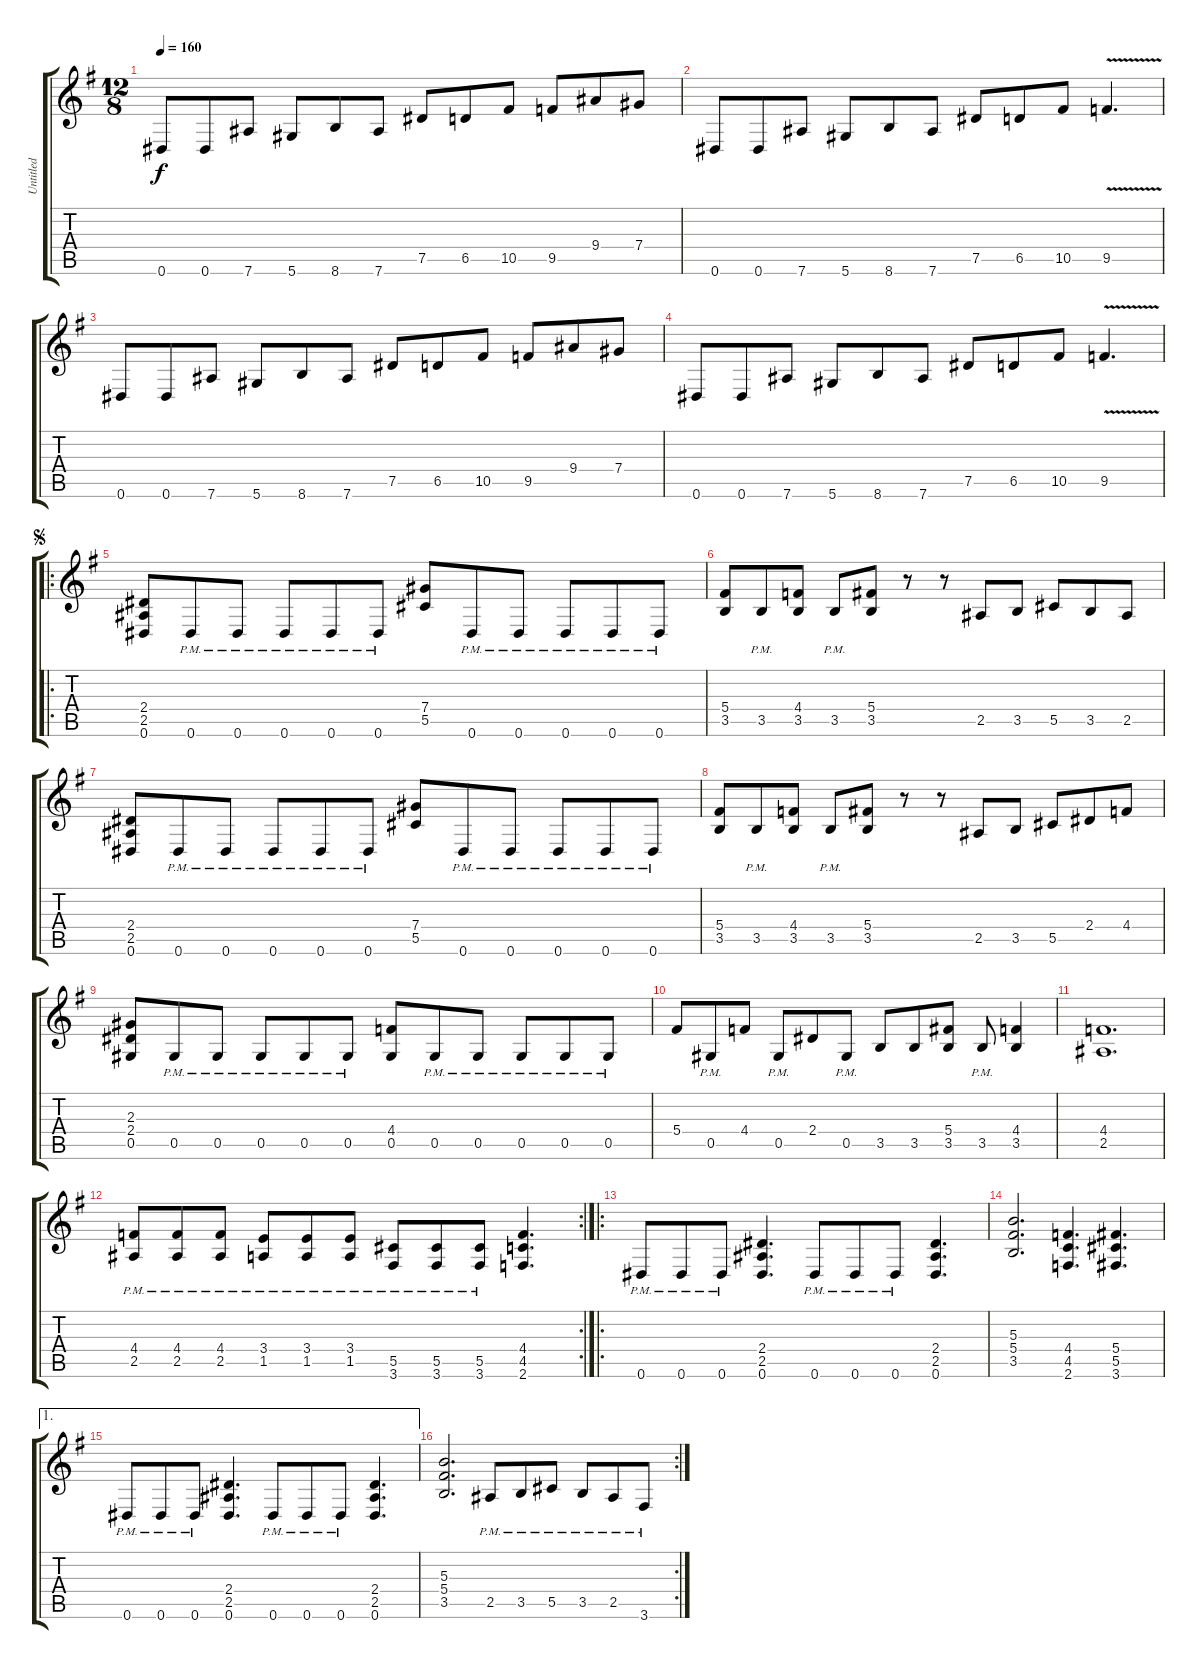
\track ("Untitled" "Untitled") {instrument distortionguitar}
\staff {score tabs}
\tuning (Eb4 Bb3 Gb3 Db3 Ab2 Eb2) {hide}
\ts (12 8)
\tempo 160
\clef g2
\ks g
0.6.8{dy f instrument distortionguitar} 0.6.8 7.6.8 5.6.8 8.6.8 7.6.8 7.5.8 6.5.8 10.5.8 9.5.8 9.4.8 7.4.8 |
0.6.8 0.6.8 7.6.8 5.6.8 8.6.8 7.6.8 7.5.8 6.5.8 10.5.8 9.5{v}.4{d} |
0.6.8 0.6.8 7.6.8 5.6.8 8.6.8 7.6.8 7.5.8 6.5.8 10.5.8 9.5.8 9.4.8 7.4.8 |
0.6.8 0.6.8 7.6.8 5.6.8 8.6.8 7.6.8 7.5.8 6.5.8 10.5.8 9.5{v}.4{d} |
\ro
\jump segno
(2.4 2.5 0.6).8 0.6{pm}.8 0.6{pm}.8 0.6{pm}.8 0.6{pm}.8 0.6{pm}.8 (7.4 5.5).8 0.6{pm}.8 0.6{pm}.8 0.6{pm}.8 0.6{pm}.8 0.6{pm}.8 |
(5.4 3.5).8 3.5{pm}.8 (4.4 3.5).8 3.5{pm}.8 (5.4 3.5).8 r.8 r.8 2.5.8 3.5.8 5.5.8 3.5.8 2.5.8 |
(2.4 2.5 0.6).8 0.6{pm}.8 0.6{pm}.8 0.6{pm}.8 0.6{pm}.8 0.6{pm}.8 (7.4 5.5).8 0.6{pm}.8 0.6{pm}.8 0.6{pm}.8 0.6{pm}.8 0.6{pm}.8 |
(5.4 3.5).8 3.5{pm}.8 (4.4 3.5).8 3.5{pm}.8 (5.4 3.5).8 r.8 r.8 2.5.8 3.5.8 5.5.8 2.4.8 4.4.8 |
(2.3 2.4 0.5).8 0.5{pm}.8 0.5{pm}.8 0.5{pm}.8 0.5{pm}.8 0.5{pm}.8 (4.4 0.5).8 0.5{pm}.8 0.5{pm}.8 0.5{pm}.8 0.5{pm}.8 0.5{pm}.8 |
5.4.8 0.5{pm}.8 4.4.8 0.5{pm}.8 2.4.8 0.5{pm}.8 3.5.8 3.5.8 (5.4 3.5).8 3.5{pm}.8 (4.4 3.5).4 |
(4.4 2.5).1{d} |
\rc 2
(4.4{pm} 2.5{pm}).8 (4.4{pm} 2.5{pm}).8 (4.4{pm} 2.5{pm}).8 (3.4{pm} 1.5{pm}).8 (3.4{pm} 1.5{pm}).8 (3.4{pm} 1.5{pm}).8 (5.5{pm} 3.6{pm}).8 (5.5{pm} 3.6{pm}).8 (5.5{pm} 3.6{pm}).8 (4.4 4.5 2.6).4{d} |
\ro
0.6{pm}.8 0.6{pm}.8 0.6{pm}.8 (2.4 2.5 0.6).4{d} 0.6{pm}.8 0.6{pm}.8 0.6{pm}.8 (2.4 2.5 0.6).4{d} |
(5.3 5.4 3.5).2{d} (4.4 4.5 2.6).4{d} (5.4 5.5 3.6).4{d} |
\ae 1
0.6{pm}.8 0.6{pm}.8 0.6{pm}.8 (2.4 2.5 0.6).4{d} 0.6{pm}.8 0.6{pm}.8 0.6{pm}.8 (2.4 2.5 0.6).4{d} |
\rc 2
(5.3 5.4 3.5).2{d} 2.5{pm}.8 3.5{pm}.8 5.5{pm}.8 3.5{pm}.8 2.5{pm}.8 3.6{pm}.8
